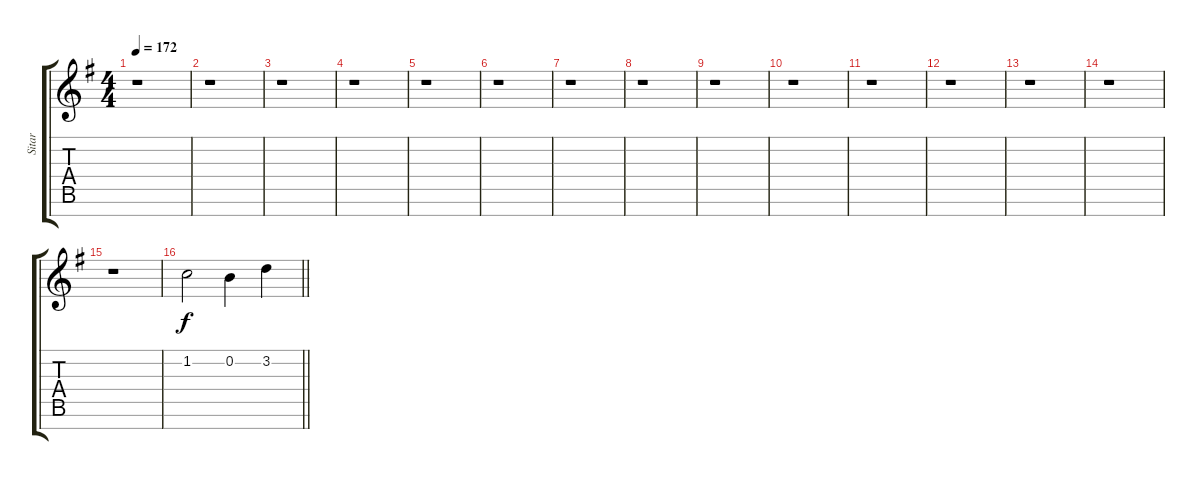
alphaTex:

\track ("Sitar" "Sitar") {instrument sitar}
\staff {score tabs}
\tuning (E5 B4 G4 D4 A3 E3 B2) {hide}
\ts (4 4)
\tempo 172
\clef g2
\ks g
r.1{dy f} |
r.1 |
r.1 |
r.1 |
r.1 |
r.1 |
r.1 |
r.1 |
r.1 |
r.1 |
r.1 |
r.1 |
r.1 |
r.1 |
r.1 |
\barLineRight lightlight
1.2.2 0.2.4 3.2.4
